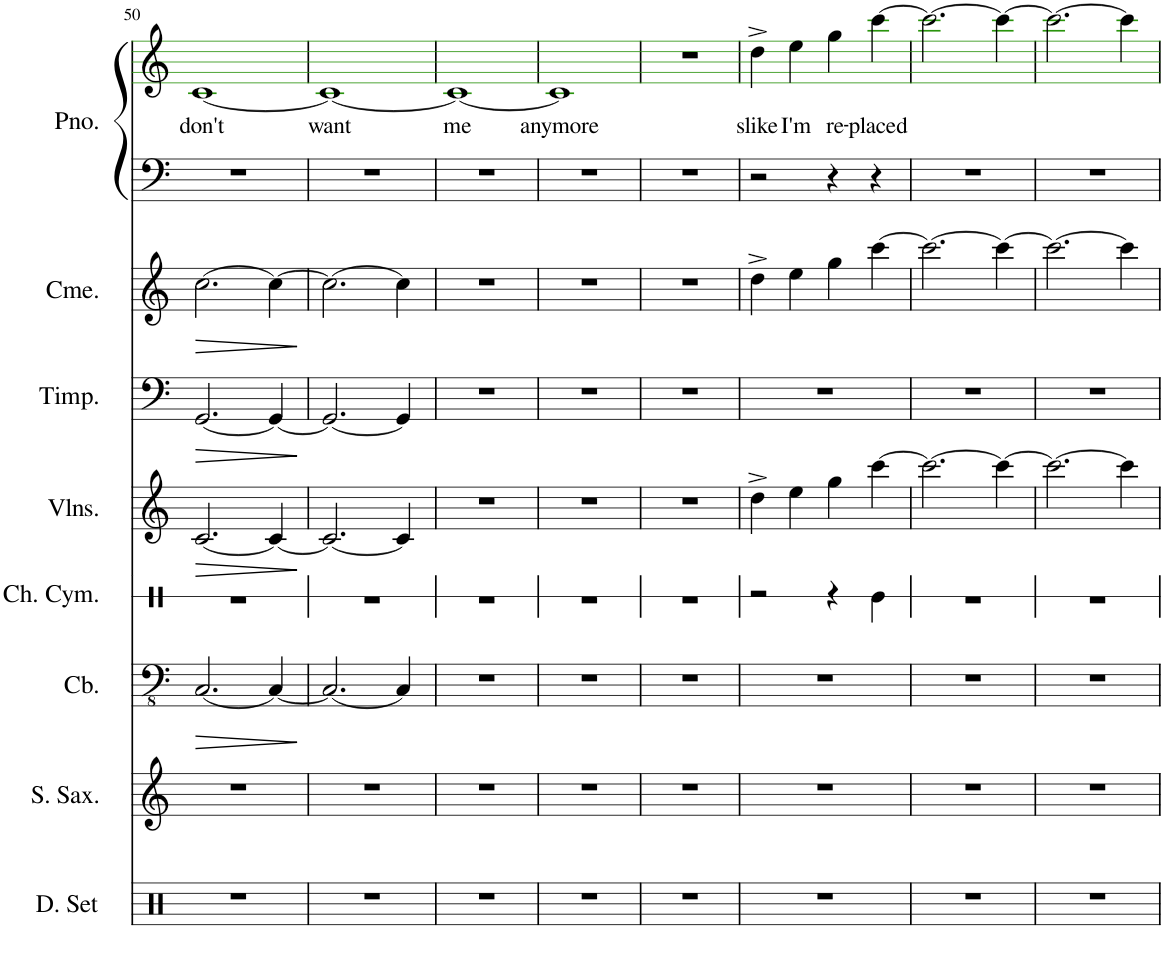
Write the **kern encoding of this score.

**kern	**kern	**kern	**dynam	**kern	**kern	**dynam	**kern	**dynam	**kern	**dynam	**kern	**kern	**text
*part8	*part7	*part6	*part6	*part5	*part4	*part4	*part3	*part3	*part2	*part2	*part1	*part1	*part1
*staff9	*staff8	*staff7	*staff7	*staff6	*staff5	*staff5	*staff4	*staff4	*staff3	*staff3	*staff2	*staff1	*staff1
*I"Drumset	*I"Soprano Saxophone	*I"Contrabass	*	*I"Chinese Cymbal	*I"Violins	*	*I"Timpani	*	*I"Chimes	*	*I"Grand Piano	*	*
*I'D. Set	*I'S. Sax.	*I'Cb.	*	*I'Ch. Cym.	*I'Vlns.	*	*I'Timp.	*	*I'Cme.	*	*I'Pno.	*	*
!!LO:PB:g=z
*clefX	*clefG2	*clefFv4	*	*clefX	*clefG2	*	*clefF4	*	*clefG2	*	*clefF4	*clefG2	*
*	*ITrd1c2	*ITrd7c12	*	*	*	*	*	*	*	*	*	*	*
*k[]	*k[]	*k[]	*	*k[]	*k[]	*	*k[]	*	*k[]	*	*k[]	*k[]	*
*M4/4	*M4/4	*M4/4	*	*M4/4	*M4/4	*	*M4/4	*	*M4/4	*	*M4/4	*M4/4	*
=50	=50	=50	=50	=50	=50	=50	=50	=50	=50	=50	=50	=50	=50
!	!	!	!LO:HP:b	!	!	!LO:HP:b	!	!LO:HP:b	!	!LO:HP:b	!	!	!LO:LY:b
1r	1r	[2.CC/	>	1r	[2.c/	>	[2.GG/	>	[2.cc\	>	1r	[1c	don't
.	.	4CC/_	.	.	4c/_	.	4GG/_	.	4cc\_	.	.	.	.
.	.	.	]	.	.	]	.	]	.	]	.	.	.
=51	=51	=51	=51	=51	=51	=51	=51	=51	=51	=51	=51	=51	=51
!	!	!	!	!	!	!	!	!	!	!	!	!	!LO:LY:b
1r	1r	2.CC/_	.	1r	2.c/_	.	2.GG/_	.	2.cc\_	.	1r	1c_	want
.	.	4CC/]	.	.	4c/]	.	4GG/]	.	4cc\]	.	.	.	.
=52	=52	=52	=52	=52	=52	=52	=52	=52	=52	=52	=52	=52	=52
!	!	!	!	!	!	!	!	!	!	!	!	!	!LO:LY:b
1r	1r	1r	.	1r	1r	.	1r	.	1r	.	1r	1c_	me
=53	=53	=53	=53	=53	=53	=53	=53	=53	=53	=53	=53	=53	=53
!	!	!	!	!	!	!	!	!	!	!	!	!	!LO:LY:b
1r	1r	1r	.	1r	1r	.	1r	.	1r	.	1r	1c]	anymore
=54	=54	=54	=54	=54	=54	=54	=54	=54	=54	=54	=54	=54	=54
1r	1r	1r	.	1r	1r	.	1r	.	1r	.	1r	1r	.
=55	=55	=55	=55	=55	=55	=55	=55	=55	=55	=55	=55	=55	=55
!	!	!	!	!	!	!	!	!	!	!	!	!	!LO:LY:b
1r	1r	1r	.	2r	4dd^\	.	1r	.	4dd^\	.	2r	4dd^\	slike
!	!	!	!	!	!	!	!	!	!	!	!	!	!LO:LY:b
.	.	.	.	.	4ee\	.	.	.	4ee\	.	.	4ee\	I'm
!	!	!	!	!	!	!	!	!	!	!	!	!	!LO:LY:b
.	.	.	.	4r	4gg\	.	.	.	4gg\	.	4r	4gg\	re-
!	!	!	!	!	!	!	!	!	!	!	!	!	!LO:LY:b
.	.	.	.	4Re\	[4ccc\	.	.	.	[4ccc\	.	4r	[4ccc\	-placed
=56	=56	=56	=56	=56	=56	=56	=56	=56	=56	=56	=56	=56	=56
1r	1r	1r	.	1r	2.ccc\_	.	1r	.	2.ccc\_	.	1r	2.ccc\_	.
.	.	.	.	.	4ccc\_	.	.	.	4ccc\_	.	.	4ccc\_	.
=57	=57	=57	=57	=57	=57	=57	=57	=57	=57	=57	=57	=57	=57
1r	1r	1r	.	1r	2.ccc\_	.	1r	.	2.ccc\_	.	1r	2.ccc\_	.
.	.	.	.	.	4ccc\]	.	.	.	4ccc\]	.	.	4ccc\]	.
=	=	=	=	=	=	=	=	=	=	=	=	=	=
*-	*-	*-	*-	*-	*-	*-	*-	*-	*-	*-	*-	*-	*-
